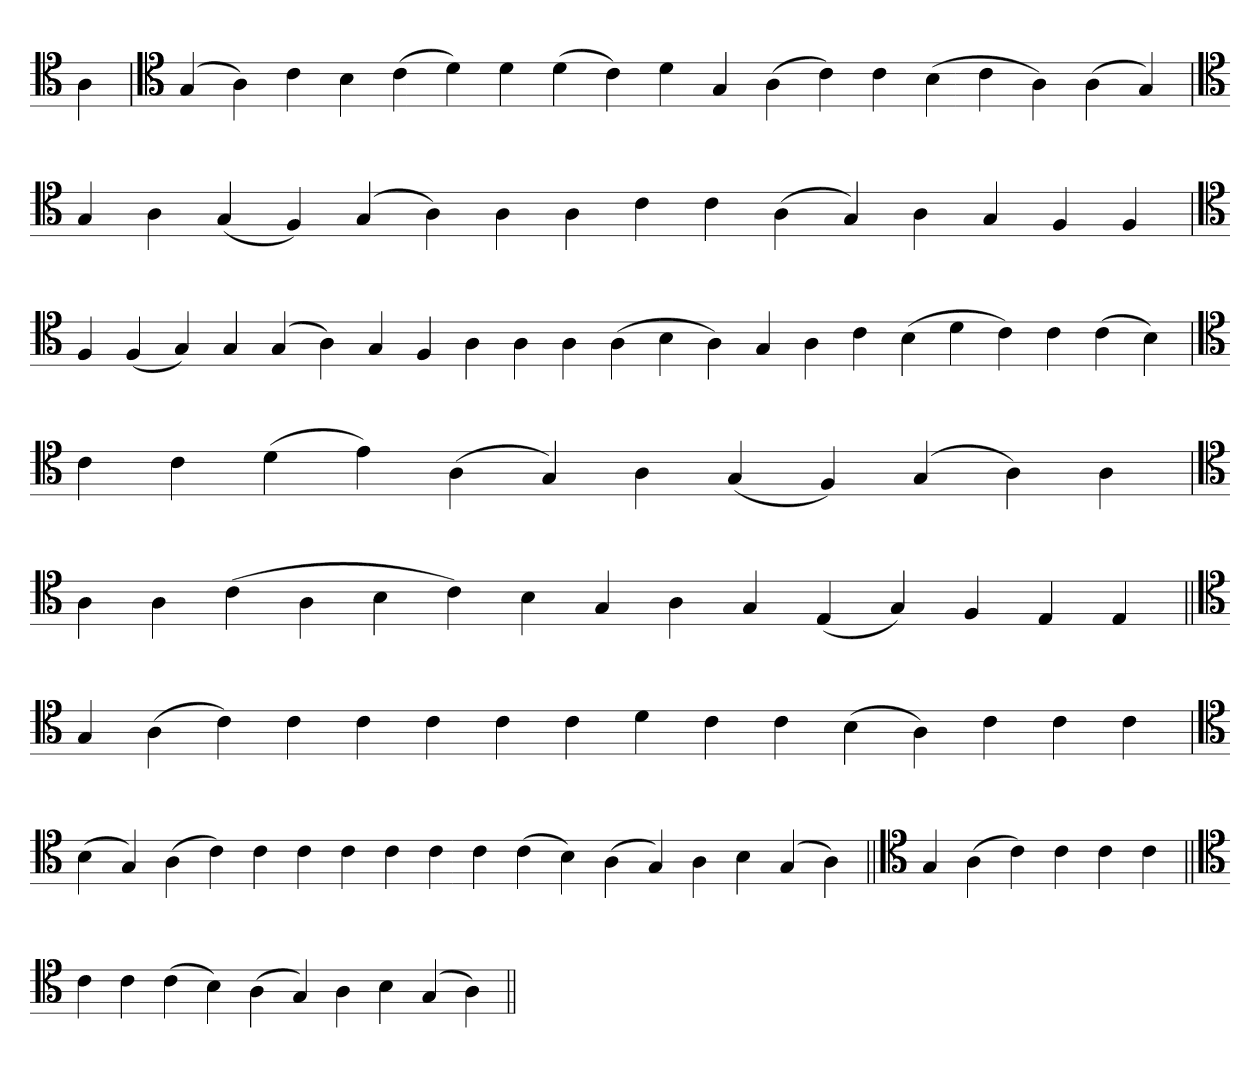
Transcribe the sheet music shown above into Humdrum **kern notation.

**kern
*part1
*staff1
*clefC4
=
4A
=
*clefC4
(4G
4A)
4c
4B
(4c
4d)
4d
(4d
4c)
4d
4G
(4A
4c)
4c
(4B
4c
4A)
(4A
4G)
='
*clefC4
4G
4A
(4G
4F)
(4G
4A)
4A
4A
4c
4c
(4A
4G)
4A
4G
4F
4F
=
*clefC4
4F
(4F
4G)
4G
(4G
4A)
4G
4F
4A
4A
4A
(4A
4B
4A)
4G
4A
4c
(4B
4d
4c)
4c
(4c
4B)
='
*clefC4
4c
4c
(4d
4e)
(4A
4G)
4A
(4G
4F)
(4G
4A)
4A
=`
*clefC4
4A
4A
(4c
4A
4B
4c)
4B
4G
4A
4G
(4E
4G)
4F
4E
4E
=||
*clefC4
4G
(4A
4c)
4c
4c
4c
4c
4c
4d
4c
4c
(4B
4A)
4c
4c
4c
=
*clefC4
(4B
4G)
(4A
4c)
4c
4c
4c
4c
4c
4c
(4c
4B)
(4A
4G)
4A
4B
(4G
4A)
=||
*clefC4
4G
(4A
4c)
4c
4c
4c
=||
*clefC4
4c
4c
(4c
4B)
(4A
4G)
4A
4B
(4G
4A)
=||
*-
